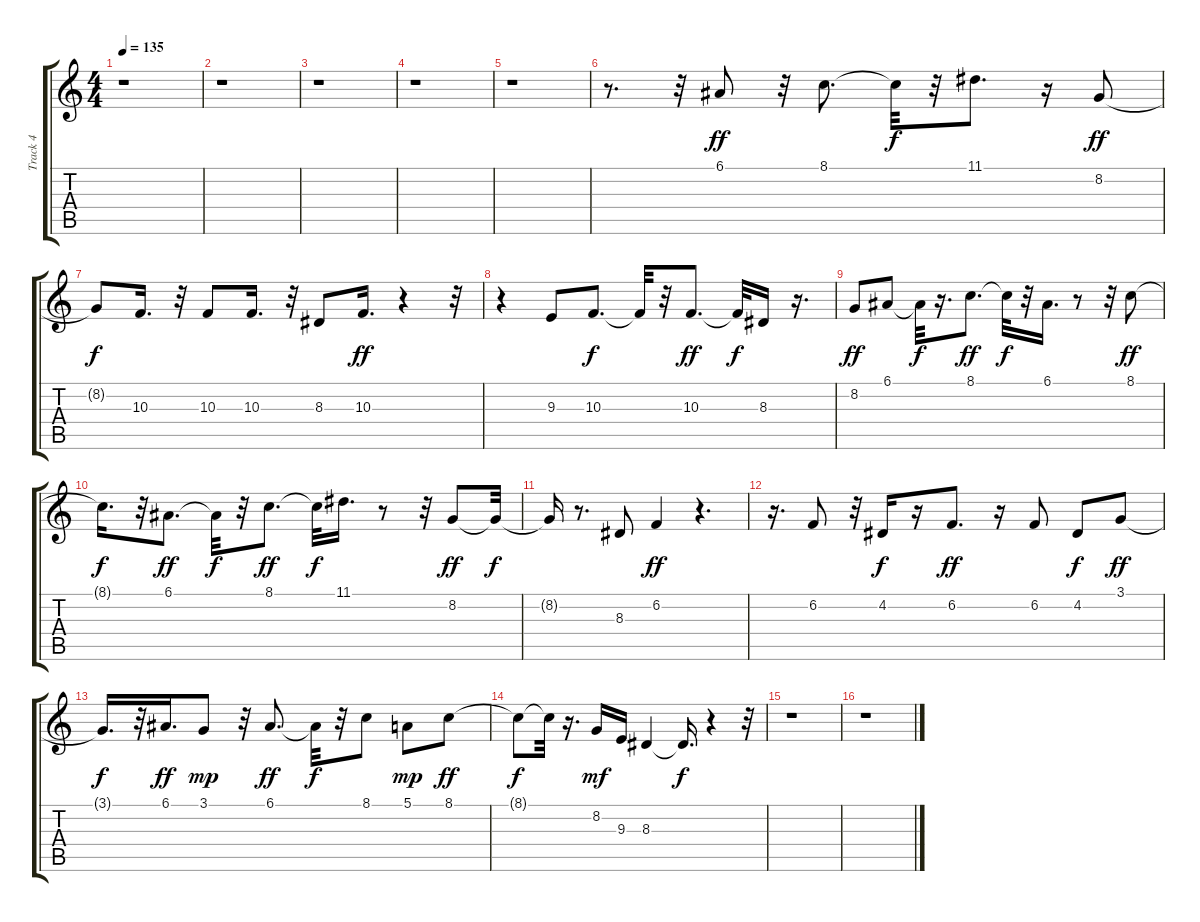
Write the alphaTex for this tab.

\track ("Track 4" "Track 4") {instrument flute}
\staff {score tabs}
\tuning (E4 B3 G3 D3 A2 E2) {hide}
\ts (4 4)
\tempo 135
\clef g2
\ks c
r.1{dy f} |
r.1 |
r.1 |
r.1 |
r.1 |
r.8{d} r.32 6.1.8{dy ff} r.32 8.1.8{d} 8.1{t}.32{dy f} r.32 11.1.8{d} r.16 8.2.8{dy ff} |
8.2{t}.8{dy f} 10.3.16{d} r.32 10.3.8 10.3.16{d} r.32 8.3.8 10.3.16{d dy ff} r.4 r.32 |
r.4 9.3.8 10.3.8{d dy f} 10.3{t}.32 r.32 10.3.8{d dy ff} 10.3{t}.32{dy f} 8.3.16 r.16{d} |
8.2.8{dy ff} 6.1.8 6.1{t}.32{dy f} r.16{d} 8.1.8{d dy ff} 8.1{t}.32{dy f} r.32 6.1.16{d} r.8 r.32 8.1.8{dy ff} |
8.1{t}.16{d dy f} r.32 6.1.8{d dy ff} 6.1{t}.32{dy f} r.32 8.1.8{d dy ff} 8.1{t}.32{dy f} 11.1.16{d} r.8 r.32 8.2.8{dy ff} 8.2{t}.32{dy f} |
8.2{t}.16 r.8{d} 8.3.8 6.2.4{dy ff} r.4{d} |
r.16{d} 6.2.8 r.32 4.2.16{dy f} r.16 6.2.8{d dy ff} r.16 6.2.8 4.2.8{dy f} 3.1.8{dy ff} |
3.1{t}.16{d dy f} r.32 6.1.16{d dy ff} 3.1.8{dy mp} r.32 6.1.8{d dy ff} 6.1{t}.32{dy f} r.32 8.1.8 5.1.8{dy mp} 8.1.8{dy ff} |
8.1{t}.8{dy f} 8.1{t}.32 r.16{d} 8.2.16{dy mf} 9.3.16 8.3.4 8.3{t}.16{d dy f} r.4 r.32 |
r.1 |
r.1
